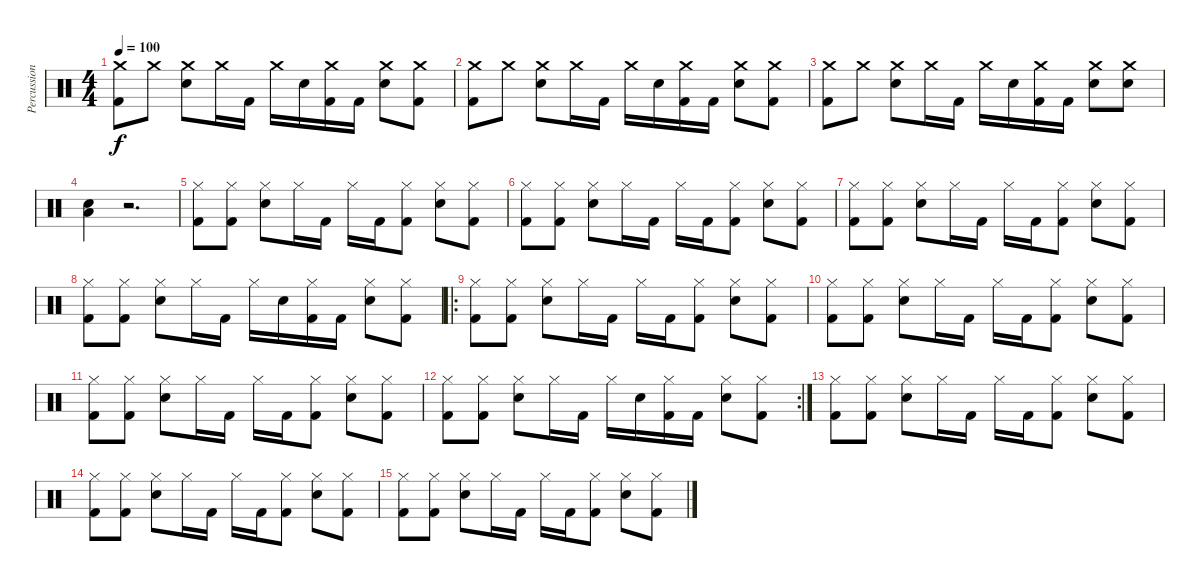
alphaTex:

\track ("Percussion" "Percussion") {instrument percussion}
\staff {score}
\articulation defaults
\ts (4 4)
\tempo 100
\clef neutral
\ks c
("Crash medium (hit)" "Kick (hit) 2").8{dy f} "Crash medium (hit)".8 ("Crash medium (hit)" "Electric Snare (hit)").8 "Crash medium (hit)".16 "Kick (hit) 2".16 "Crash medium (hit)".16 "Electric Snare (hit)".16 ("Crash medium (hit)" "Kick (hit) 2").16 "Kick (hit) 2".16 ("Crash medium (hit)" "Electric Snare (hit)").8 ("Crash medium (hit)" "Kick (hit) 2").8 |
("Crash medium (hit)" "Kick (hit) 2").8 "Crash medium (hit)".8 ("Crash medium (hit)" "Electric Snare (hit)").8 "Crash medium (hit)".16 "Kick (hit) 2".16 "Crash medium (hit)".16 "Electric Snare (hit)".16 ("Crash medium (hit)" "Kick (hit) 2").16 "Kick (hit) 2".16 ("Crash medium (hit)" "Electric Snare (hit)").8 ("Crash medium (hit)" "Kick (hit) 2").8 |
("Crash medium (hit)" "Kick (hit) 2").8 "Crash medium (hit)".8 ("Crash medium (hit)" "Electric Snare (hit)").8 "Crash medium (hit)".16 "Kick (hit) 2".16 "Crash medium (hit)".16 "Electric Snare (hit)".16 ("Crash medium (hit)" "Kick (hit) 2").16 "Kick (hit) 2".16 ("Crash medium (hit)" "Electric Snare (hit)").8 ("Crash medium (hit)" "Electric Snare (hit)").8 |
("Low Floor Tom (hit)" "Electric Snare (hit)").4 r.2{d} |
("Hi-Hat (closed)" "Kick (hit) 2").8 ("Hi-Hat (closed)" "Kick (hit) 2").8 ("Hi-Hat (closed)" "Electric Snare (hit)").8 "Hi-Hat (closed)".16 "Kick (hit) 2".16 "Hi-Hat (closed)".16 "Kick (hit) 2".16 ("Hi-Hat (closed)" "Kick (hit) 2").8 ("Hi-Hat (closed)" "Electric Snare (hit)").8 ("Hi-Hat (closed)" "Kick (hit) 2").8 |
("Hi-Hat (closed)" "Kick (hit) 2").8 ("Hi-Hat (closed)" "Kick (hit) 2").8 ("Hi-Hat (closed)" "Electric Snare (hit)").8 "Hi-Hat (closed)".16 "Kick (hit) 2".16 "Hi-Hat (closed)".16 "Kick (hit) 2".16 ("Hi-Hat (closed)" "Kick (hit) 2").8 ("Hi-Hat (closed)" "Electric Snare (hit)").8 ("Hi-Hat (closed)" "Kick (hit) 2").8 |
("Hi-Hat (closed)" "Kick (hit) 2").8 ("Hi-Hat (closed)" "Kick (hit) 2").8 ("Hi-Hat (closed)" "Electric Snare (hit)").8 "Hi-Hat (closed)".16 "Kick (hit) 2".16 "Hi-Hat (closed)".16 "Kick (hit) 2".16 ("Hi-Hat (closed)" "Kick (hit) 2").8 ("Hi-Hat (closed)" "Electric Snare (hit)").8 ("Hi-Hat (closed)" "Kick (hit) 2").8 |
("Hi-Hat (closed)" "Kick (hit) 2").8 ("Hi-Hat (closed)" "Kick (hit) 2").8 ("Hi-Hat (closed)" "Electric Snare (hit)").8 "Hi-Hat (closed)".16 "Kick (hit) 2".16 "Hi-Hat (closed)".16 "Electric Snare (hit)".16 ("Hi-Hat (closed)" "Kick (hit) 2").16 "Kick (hit) 2".16 ("Hi-Hat (closed)" "Electric Snare (hit)").8 ("Hi-Hat (closed)" "Kick (hit) 2").8 |
\ro
("Hi-Hat (closed)" "Kick (hit) 2").8 ("Hi-Hat (closed)" "Kick (hit) 2").8 ("Hi-Hat (closed)" "Electric Snare (hit)").8 "Hi-Hat (closed)".16 "Kick (hit) 2".16 "Hi-Hat (closed)".16 "Kick (hit) 2".16 ("Hi-Hat (closed)" "Kick (hit) 2").8 ("Hi-Hat (closed)" "Electric Snare (hit)").8 ("Hi-Hat (closed)" "Kick (hit) 2").8 |
("Hi-Hat (closed)" "Kick (hit) 2").8 ("Hi-Hat (closed)" "Kick (hit) 2").8 ("Hi-Hat (closed)" "Electric Snare (hit)").8 "Hi-Hat (closed)".16 "Kick (hit) 2".16 "Hi-Hat (closed)".16 "Kick (hit) 2".16 ("Hi-Hat (closed)" "Kick (hit) 2").8 ("Hi-Hat (closed)" "Electric Snare (hit)").8 ("Hi-Hat (closed)" "Kick (hit) 2").8 |
("Hi-Hat (closed)" "Kick (hit) 2").8 ("Hi-Hat (closed)" "Kick (hit) 2").8 ("Hi-Hat (closed)" "Electric Snare (hit)").8 "Hi-Hat (closed)".16 "Kick (hit) 2".16 "Hi-Hat (closed)".16 "Kick (hit) 2".16 ("Hi-Hat (closed)" "Kick (hit) 2").8 ("Hi-Hat (closed)" "Electric Snare (hit)").8 ("Hi-Hat (closed)" "Kick (hit) 2").8 |
\rc 2
("Hi-Hat (closed)" "Kick (hit) 2").8 ("Hi-Hat (closed)" "Kick (hit) 2").8 ("Hi-Hat (closed)" "Electric Snare (hit)").8 "Hi-Hat (closed)".16 "Kick (hit) 2".16 "Hi-Hat (closed)".16 "Electric Snare (hit)".16 ("Hi-Hat (closed)" "Kick (hit) 2").16 "Kick (hit) 2".16 ("Hi-Hat (closed)" "Electric Snare (hit)").8 ("Hi-Hat (closed)" "Kick (hit) 2").8 |
("Hi-Hat (closed)" "Kick (hit) 2").8 ("Hi-Hat (closed)" "Kick (hit) 2").8 ("Hi-Hat (closed)" "Electric Snare (hit)").8 "Hi-Hat (closed)".16 "Kick (hit) 2".16 "Hi-Hat (closed)".16 "Kick (hit) 2".16 ("Hi-Hat (closed)" "Kick (hit) 2").8 ("Hi-Hat (closed)" "Electric Snare (hit)").8 ("Hi-Hat (closed)" "Kick (hit) 2").8 |
("Hi-Hat (closed)" "Kick (hit) 2").8 ("Hi-Hat (closed)" "Kick (hit) 2").8 ("Hi-Hat (closed)" "Electric Snare (hit)").8 "Hi-Hat (closed)".16 "Kick (hit) 2".16 "Hi-Hat (closed)".16 "Kick (hit) 2".16 ("Hi-Hat (closed)" "Kick (hit) 2").8 ("Hi-Hat (closed)" "Electric Snare (hit)").8 ("Hi-Hat (closed)" "Kick (hit) 2").8 |
("Hi-Hat (closed)" "Kick (hit) 2").8 ("Hi-Hat (closed)" "Kick (hit) 2").8 ("Hi-Hat (closed)" "Electric Snare (hit)").8 "Hi-Hat (closed)".16 "Kick (hit) 2".16 "Hi-Hat (closed)".16 "Kick (hit) 2".16 ("Hi-Hat (closed)" "Kick (hit) 2").8 ("Hi-Hat (closed)" "Electric Snare (hit)").8 ("Hi-Hat (closed)" "Kick (hit) 2").8
